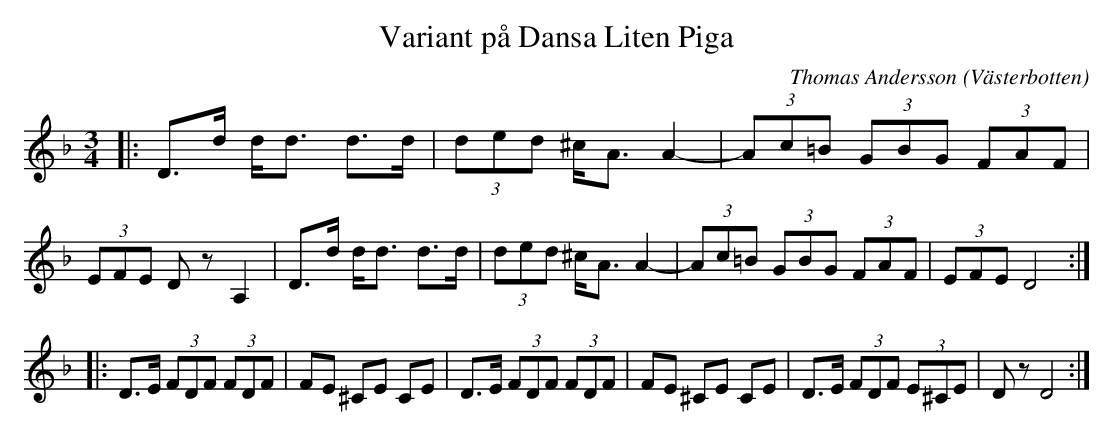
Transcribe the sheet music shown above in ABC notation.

X:1
T:Variant på Dansa Liten Piga
O:Västerbotten
C:Thomas Andersson
M:3/4
L:1/8
K:Dm
|: D>d d<d d>d | (3ded ^c<A A2- | (3Ac=B (3GBG (3FAF | (3EFE Dz A,2 |D>d d<d d>d | (3ded ^c<A A2- | (3Ac=B (3GBG (3FAF | (3EFE D4 :|
|:D>E (3FDF (3FDF | FE ^CE CE |D>E (3FDF (3FDF | FE ^CE CE |D>E (3FDF (3E^CE | Dz D4 :|
